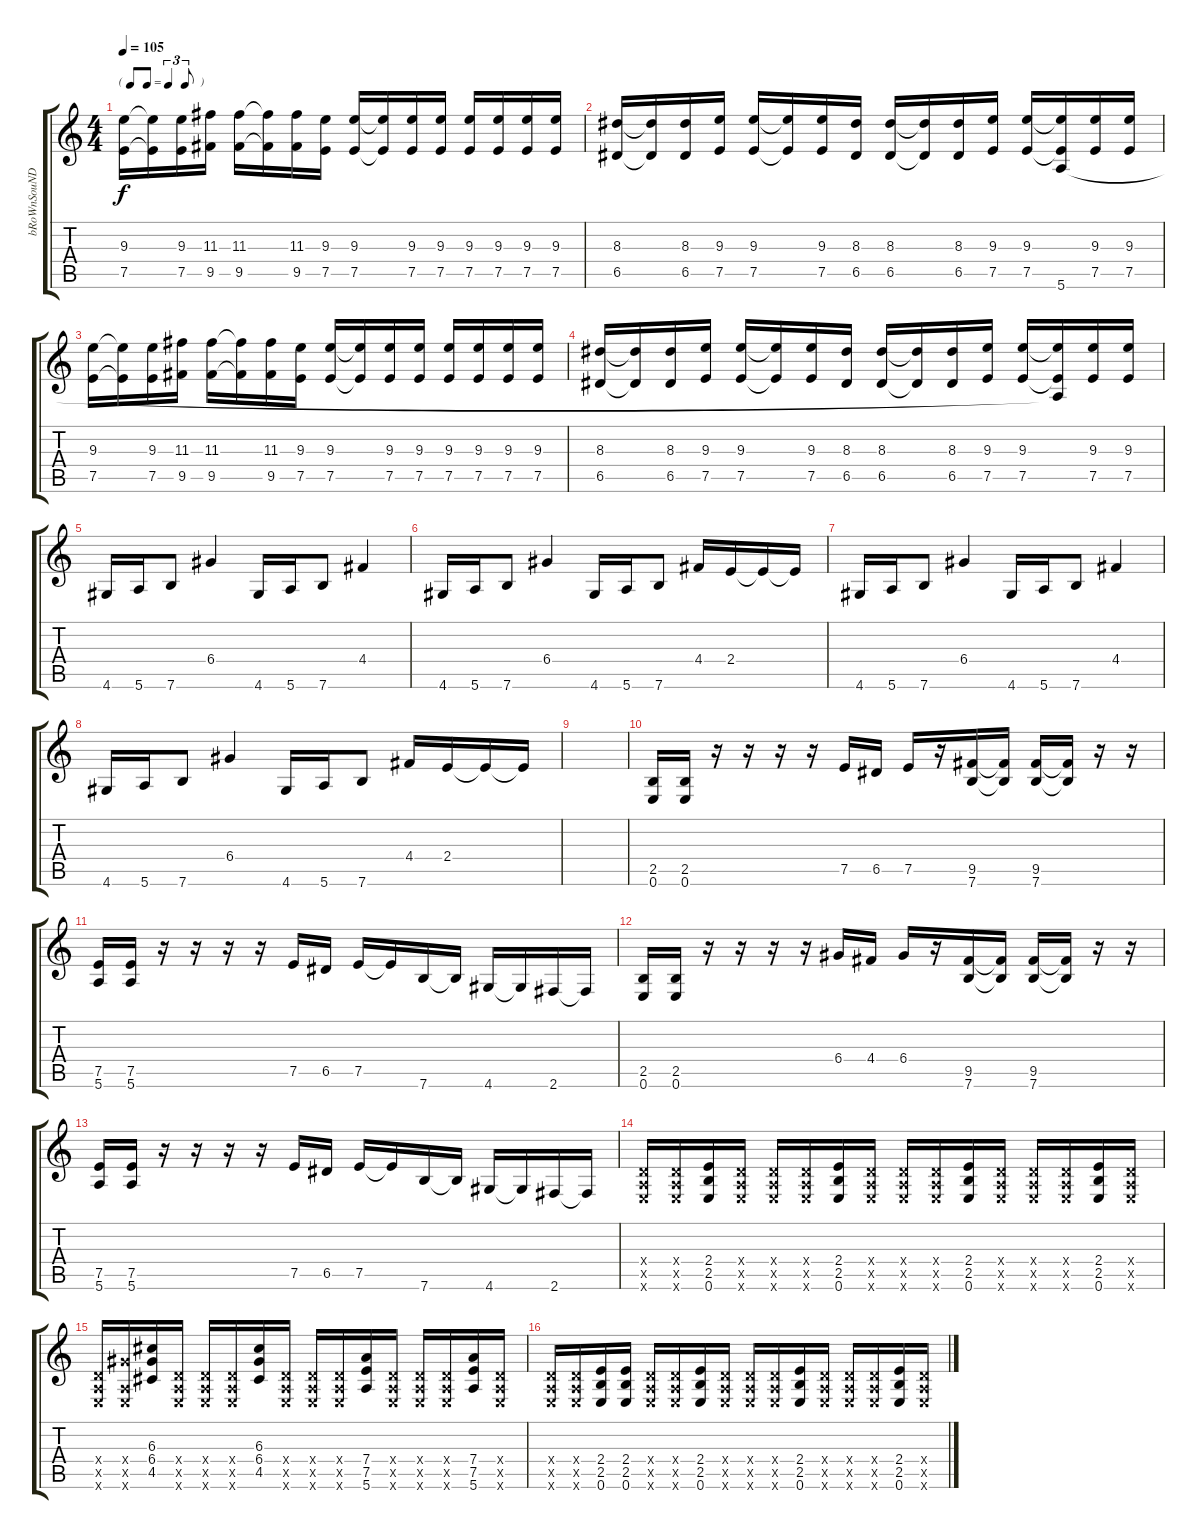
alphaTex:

\track ("bRoWnSouND" "bRoWnSouND") {instrument distortionguitar}
\staff {score tabs}
\tuning (E4 B3 G3 D3 A2 E2) {hide}
\ts (4 4)
\tf triplet8th
\tempo 105
\clef g2
\ks c
(9.3 7.5).16{dy f} (9.3{t} 7.5{t}).16 (9.3 7.5).16 (11.3 9.5).16 (11.3 9.5).16 (11.3{t} 9.5{t}).16 (11.3 9.5).16 (9.3 7.5).16 (9.3 7.5).16 (9.3{t} 7.5{t}).16 (9.3 7.5).16 (9.3 7.5).16 (9.3 7.5).16 (9.3 7.5).16 (9.3 7.5).16 (9.3 7.5).16 |
(8.3 6.5).16 (8.3{t} 6.5{t}).16 (8.3 6.5).16 (9.3 7.5).16 (9.3 7.5).16 (9.3{t} 7.5{t}).16 (9.3 7.5).16 (8.3 6.5).16 (8.3 6.5).16 (8.3{t} 6.5{t}).16 (8.3 6.5).16 (9.3 7.5).16 (9.3 7.5).16 (9.3{t} 7.5{t} 5.6{t}).16 (9.3 7.5).16 (9.3 7.5).16 |
(9.3 7.5).16 (9.3{t} 7.5{t}).16 (9.3 7.5).16 (11.3 9.5).16 (11.3 9.5).16 (11.3{t} 9.5{t}).16 (11.3 9.5).16 (9.3 7.5).16 (9.3 7.5).16 (9.3{t} 7.5{t}).16 (9.3 7.5).16 (9.3 7.5).16 (9.3 7.5).16 (9.3 7.5).16 (9.3 7.5).16 (9.3 7.5).16 |
(8.3 6.5).16 (8.3{t} 6.5{t}).16 (8.3 6.5).16 (9.3 7.5).16 (9.3 7.5).16 (9.3{t} 7.5{t}).16 (9.3 7.5).16 (8.3 6.5).16 (8.3 6.5).16 (8.3{t} 6.5{t}).16 (8.3 6.5).16 (9.3 7.5).16 (9.3 7.5).16 (9.3{t} 7.5{t} 5.6{t}).16 (9.3 7.5).16 (9.3 7.5).16 |
4.6.16{volume 16} 5.6.16 7.6.8 6.4.4 4.6.16 5.6.16 7.6.8 4.4.4 |
4.6.16 5.6.16 7.6.8 6.4.4 4.6.16 5.6.16 7.6.8 4.4.16 2.4.16 2.4{t}.16 2.4{t}.16 |
4.6.16 5.6.16 7.6.8 6.4.4 4.6.16 5.6.16 7.6.8 4.4.4 |
4.6.16 5.6.16 7.6.8 6.4.4 4.6.16 5.6.16 7.6.8 4.4.16 2.4.16 2.4{t}.16 2.4{t}.16 |
|
(2.5 0.6).16{volume 12} (2.5 0.6).16 r.16 r.16 r.16 r.16 7.5.16 6.5.16 7.5.16 r.16 (9.5 7.6).16 (9.5{t} 7.6{t}).16 (9.5 7.6).16 (9.5{t} 7.6{t}).16 r.16 r.16 |
(7.5 5.6).16 (7.5 5.6).16 r.16 r.16 r.16 r.16 7.5.16 6.5.16 7.5.16 7.5{t}.16 7.6.16 7.6{t}.16 4.6.16 4.6{t}.16 2.6.16 2.6{t}.16 |
(2.5 0.6).16 (2.5 0.6).16 r.16 r.16 r.16 r.16 6.4.16 4.4.16 6.4.16 r.16 (9.5 7.6).16 (9.5{t} 7.6{t}).16 (9.5 7.6).16 (9.5{t} 7.6{t}).16 r.16 r.16 |
(7.5 5.6).16 (7.5 5.6).16 r.16 r.16 r.16 r.16 7.5.16 6.5.16 7.5.16 7.5{t}.16 7.6.16 7.6{t}.16 4.6.16 4.6{t}.16 2.6.16 2.6{t}.16 |
(0.4{x} 0.5{x} 0.6{x}).16 (0.4{x} 0.5{x} 0.6{x}).16 (2.4 2.5 0.6).16 (0.4{x} 0.5{x} 0.6{x}).16 (0.4{x} 0.5{x} 0.6{x}).16 (0.4{x} 0.5{x} 0.6{x}).16 (2.4 2.5 0.6).16 (0.4{x} 0.5{x} 0.6{x}).16 (0.4{x} 0.5{x} 0.6{x}).16 (0.4{x} 0.5{x} 0.6{x}).16 (2.4 2.5 0.6).16 (0.4{x} 0.5{x} 0.6{x}).16 (0.4{x} 0.5{x} 0.6{x}).16 (0.4{x} 0.5{x} 0.6{x}).16 (2.4 2.5 0.6).16 (0.4{x} 0.5{x} 0.6{x}).16 |
(0.4{x} 0.5{x} 0.6{x}).16 (6.4{x} 0.5{x} 0.6{x}).16 (6.3 6.4 4.5).16 (0.4{x} 0.5{x} 0.6{x}).16 (0.4{x} 0.5{x} 0.6{x}).16 (0.4{x} 0.5{x} 0.6{x}).16 (6.3 6.4 4.5).16 (0.4{x} 0.5{x} 0.6{x}).16 (0.4{x} 0.5{x} 0.6{x}).16 (0.4{x} 0.5{x} 0.6{x}).16 (7.4 7.5 5.6).16 (0.4{x} 0.5{x} 0.6{x}).16 (0.4{x} 0.5{x} 0.6{x}).16 (0.4{x} 0.5{x} 0.6{x}).16 (7.4 7.5 5.6).16 (0.4{x} 0.5{x} 0.6{x}).16 |
(0.4{x} 0.5{x} 0.6{x}).16 (0.4{x} 0.5{x} 0.6{x}).16 (2.4 2.5 0.6).16 (2.4 2.5 0.6).16 (0.4{x} 0.5{x} 0.6{x}).16 (0.4{x} 0.5{x} 0.6{x}).16 (2.4 2.5 0.6).16 (0.4{x} 0.5{x} 0.6{x}).16 (0.4{x} 0.5{x} 0.6{x}).16 (0.4{x} 0.5{x} 0.6{x}).16 (2.4 2.5 0.6).16 (0.4{x} 0.5{x} 0.6{x}).16 (0.4{x} 0.5{x} 0.6{x}).16 (0.4{x} 0.5{x} 0.6{x}).16 (2.4 2.5 0.6).16 (0.4{x} 0.5{x} 0.6{x}).16
